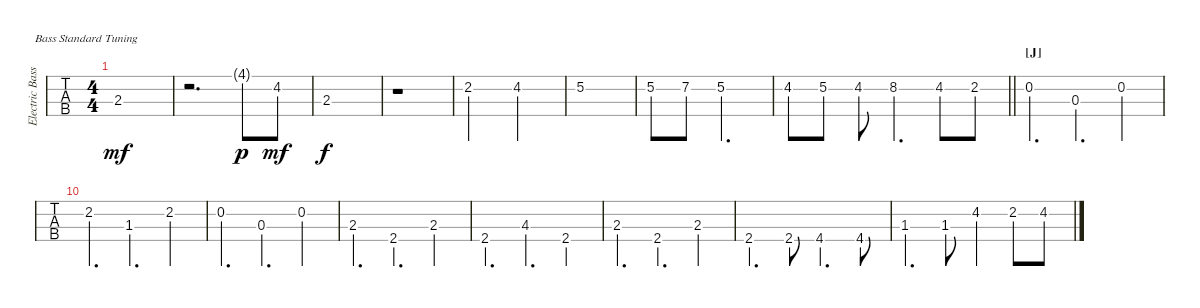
\bracketExtendMode groupsimilarinstruments
\multiTrackTrackNamePolicy hidden
\firstSystemTrackNameMode fullname
\otherSystemsTrackNameMode fullname
\otherSystemsTrackNameOrientation horizontal
\defaultBarNumberDisplay FirstOfSystem
\track ("Electric Bass" "E-Bass") {multiBarRest instrument electricbassfinger}
\staff {tabs}
\tuning (G2 D2 A1 E1)
\ts (4 4)
\tempo (150 hide)
\clef f4
\ks c
2.3.1{dy mf} |
r.2{d} 4.1{g}.8{dy p} 4.2.8{dy mf} |
2.3.1{dy f} |
r.1 |
2.2.2 4.2.2 |
5.2.1 |
5.2.8 7.2.8 5.2.2{d} |
\barLineRight lightlight
4.2.8 5.2.8 4.2.8 8.2.4{d} 4.2.8 2.2.8 |
\section ("J" "")
0.2.4{d} 0.3.4{d} 0.2.4 |
2.2.4{d} 1.3.4{d} 2.2.4 |
0.2.4{d} 0.3.4{d} 0.2.4 |
2.3.4{d} 2.4.4{d} 2.3.4 |
2.4.4{d} 4.3.4{d} 2.4.4 |
2.3.4{d} 2.4.4{d} 2.3.4 |
2.4.4{d} 2.4.8 4.4.4{d} 4.4.8 |
1.3.4{d} 1.3.8 4.2.4 2.2.8 4.2.8
